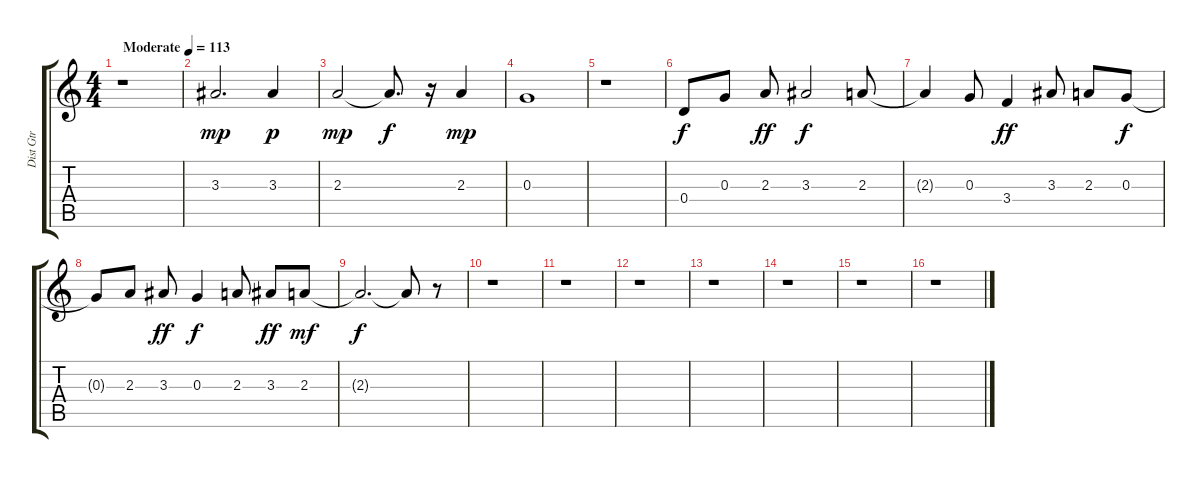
\track ("Dist Gtr" "Dist Gtr") {instrument overdrivenguitar}
\staff {score tabs}
\tuning (E4 B3 G3 D3 A2 E2) {hide}
\ts (4 4)
\tempo (113 "Moderate")
\clef g2
\ks c
r.1{dy mp instrument overdrivenguitar} |
3.3.2{d} 3.3.4{dy p} |
2.3.2{dy mp} 2.3{t}.8{d dy f} r.16 2.3.4{dy mp} |
0.3.1 |
r.1 |
0.4.8{dy f} 0.3.8 2.3.8{dy ff} 3.3.2{dy f} 2.3.8 |
2.3{t}.4 0.3.8 3.4.4{dy ff} 3.3.8 2.3.8 0.3.8{dy f} |
0.3{t}.8 2.3.8 3.3.8{dy ff} 0.3.4{dy f} 2.3.8 3.3.8{dy ff} 2.3.8{dy mf} |
2.3{t}.2{d dy f} 2.3{t}.8 r.8 |
r.1 |
r.1 |
r.1 |
r.1 |
r.1 |
r.1 |
r.1
